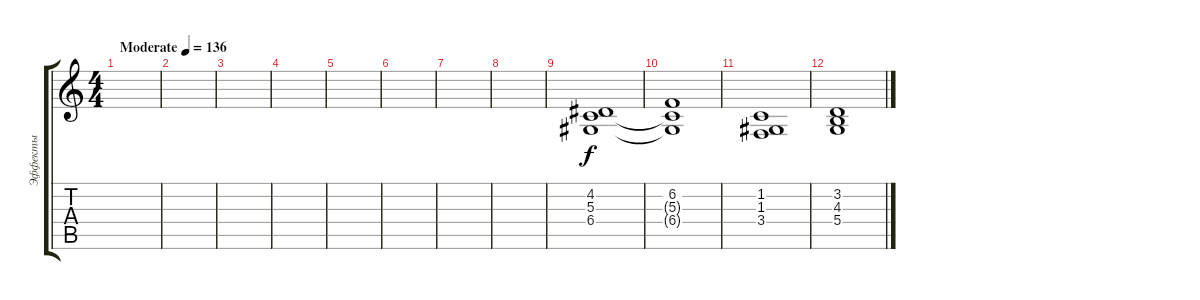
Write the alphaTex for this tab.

\track ("Эффекты" "Эффекты") {instrument stringensemble1}
\staff {score tabs}
\tuning (E4 B3 G3 D3 A2 E2) {hide}
\ts (4 4)
\tempo (136 "Moderate")
\clef g2
\ks c
|
|
|
|
|
|
|
|
(4.2 5.3 6.4).1 |
(6.2 5.3{t} 6.4{t}).1 |
(1.2 1.3 3.4).1 |
(3.2 4.3 5.4).1
